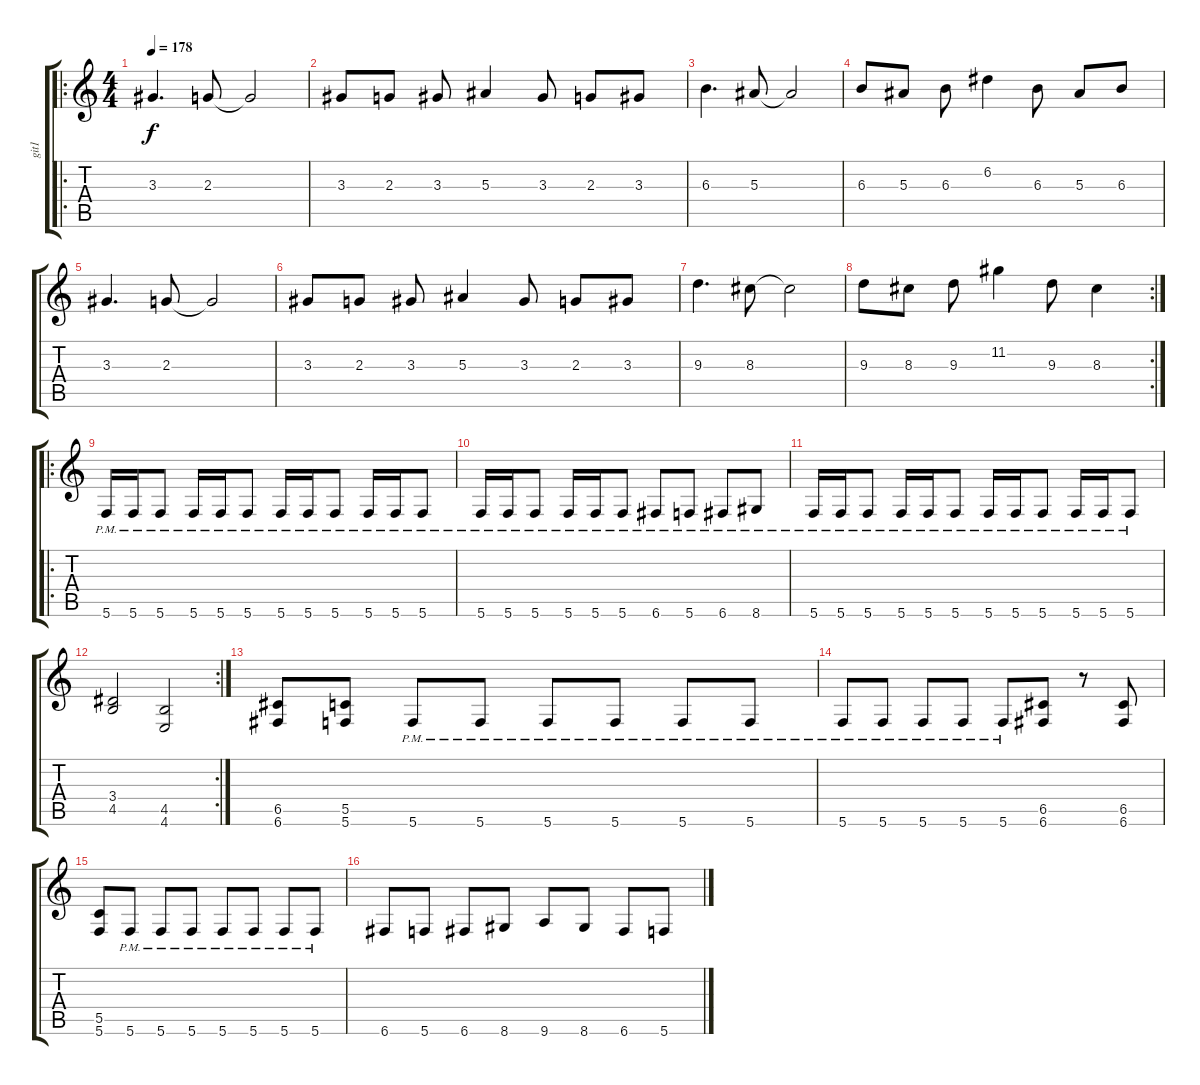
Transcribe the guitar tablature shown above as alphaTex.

\track ("git1" "git1") {instrument distortionguitar}
\staff {score tabs}
\tuning (D4 A3 F3 C3 G2 C2) {hide}
\ro
\ts (4 4)
\tempo 178
\clef g2
\ks c
3.3.4{d dy f} 2.3.8 2.3{t}.2 |
3.3.8 2.3.8 3.3.8 5.3.4 3.3.8 2.3.8 3.3.8 |
6.3.4{d} 5.3.8 5.3{t}.2 |
6.3.8 5.3.8 6.3.8 6.2.4 6.3.8 5.3.8 6.3.8 |
3.3.4{d} 2.3.8 2.3{t}.2 |
3.3.8 2.3.8 3.3.8 5.3.4 3.3.8 2.3.8 3.3.8 |
9.3.4{d} 8.3.8 8.3{t}.2 |
\rc 2
9.3.8 8.3.8 9.3.8 11.2.4 9.3.8 8.3.4 |
\ro
5.6{pm}.16 5.6{pm}.16 5.6{pm}.8 5.6{pm}.16 5.6{pm}.16 5.6{pm}.8 5.6{pm}.16 5.6{pm}.16 5.6{pm}.8 5.6{pm}.16 5.6{pm}.16 5.6{pm}.8 |
5.6{pm}.16 5.6{pm}.16 5.6{pm}.8 5.6{pm}.16 5.6{pm}.16 5.6{pm}.8 6.6{pm}.8 5.6{pm}.8 6.6{pm}.8 8.6{pm}.8 |
5.6{pm}.16 5.6{pm}.16 5.6{pm}.8 5.6{pm}.16 5.6{pm}.16 5.6{pm}.8 5.6{pm}.16 5.6{pm}.16 5.6{pm}.8 5.6{pm}.16 5.6{pm}.16 5.6{pm}.8 |
\rc 2
(3.4 4.5).2 (4.5 4.6).2 |
(6.5 6.6).8 (5.5 5.6).8 5.6{pm}.8 5.6{pm}.8 5.6{pm}.8 5.6{pm}.8 5.6{pm}.8 5.6{pm}.8 |
5.6{pm}.8 5.6{pm}.8 5.6{pm}.8 5.6{pm}.8 5.6{pm}.8 (6.5 6.6).8 r.8 (6.5 6.6).8 |
(5.5 5.6).8 5.6{pm}.8 5.6{pm}.8 5.6{pm}.8 5.6{pm}.8 5.6{pm}.8 5.6{pm}.8 5.6{pm}.8 |
6.6.8 5.6.8 6.6.8 8.6.8 9.6.8 8.6.8 6.6.8 5.6.8
